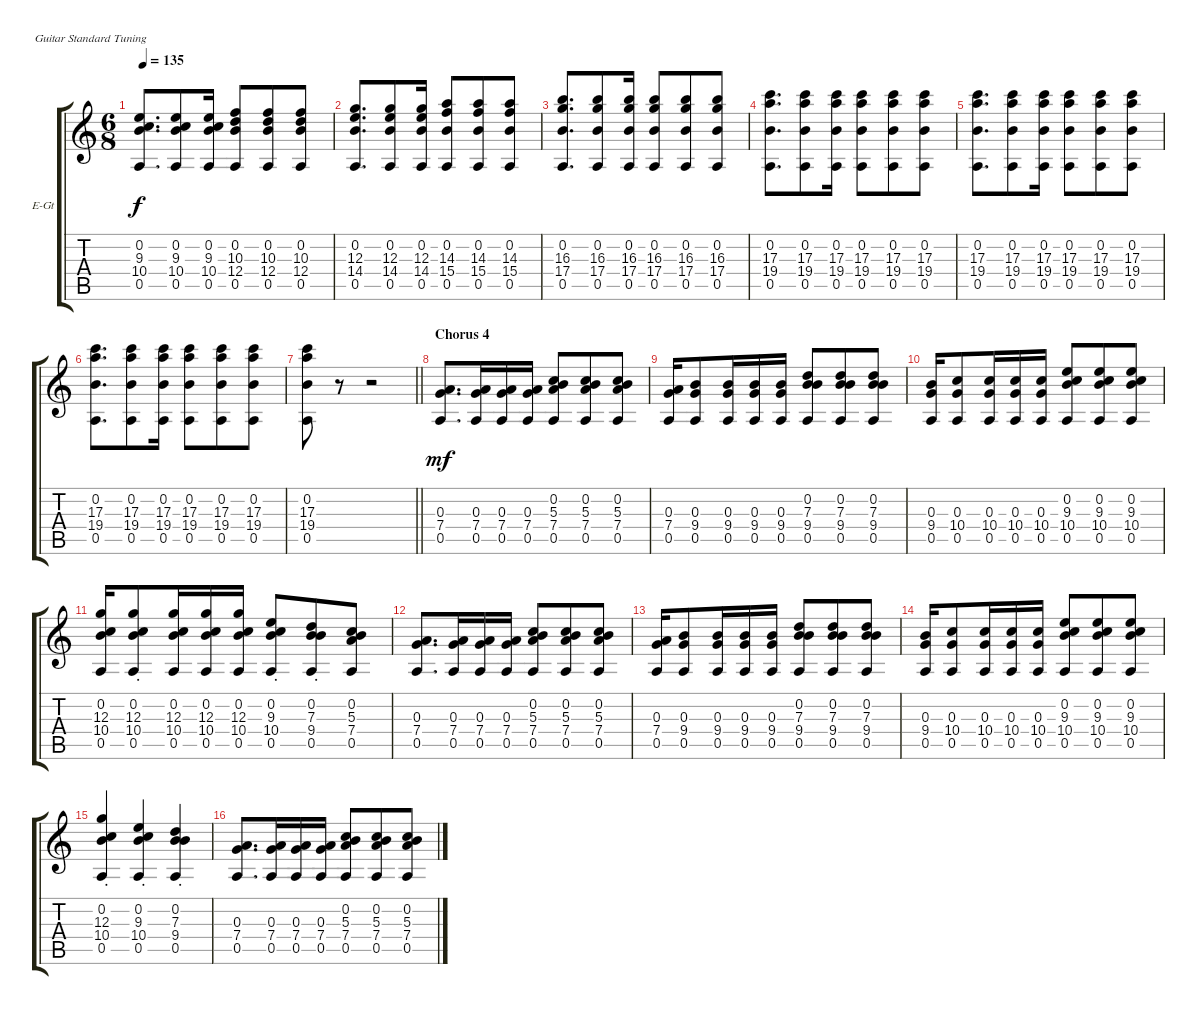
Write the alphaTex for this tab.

\bracketExtendMode groupsimilarinstruments
\firstSystemTrackNameOrientation horizontal
\otherSystemsTrackNameOrientation horizontal
\track ("guitar drive (Artur Potemkin)" "E-Gt") {instrument electricguitarclean}
\staff {score tabs}
\tuning (E4 B3 G3 D3 A2 E2)
\ts (6 8)
\tempo 135
\clef g2
\scale
0.333333
\ks aminor
(0.2 9.3 10.4 0.5).8{d dy f} (0.2 9.3 10.4 0.5).8 (0.2 9.3 10.4 0.5).16 (0.2 10.3 12.4 0.5).8 (0.2 10.3 12.4 0.5).8 (0.2 10.3 12.4 0.5).8 |
\scale
0.333333 (0.2 12.3 14.4 0.5).8{d} (0.2 12.3 14.4 0.5).8 (0.2 12.3 14.4 0.5).16 (0.2 14.3 15.4 0.5).8 (0.2 14.3 15.4 0.5).8 (0.2 14.3 15.4 0.5).8 |
\scale
0.333333 (0.2 16.3 17.4 0.5).8{d} (0.2 16.3 17.4 0.5).8 (0.2 16.3 17.4 0.5).16 (0.2 16.3 17.4 0.5).8 (0.2 16.3 17.4 0.5).8 (0.2 16.3 17.4 0.5).8 |
\scale
0.333333 (0.2 17.3 19.4 0.5).8{d} (0.2 17.3 19.4 0.5).8 (0.2 17.3 19.4 0.5).16 (0.2 17.3 19.4 0.5).8 (0.2 17.3 19.4 0.5).8 (0.2 17.3 19.4 0.5).8 |
\scale
0.333333 (0.2 17.3 19.4 0.5).8{d} (0.2 17.3 19.4 0.5).8 (0.2 17.3 19.4 0.5).16 (0.2 17.3 19.4 0.5).8 (0.2 17.3 19.4 0.5).8 (0.2 17.3 19.4 0.5).8 |
\scale
0.333333 (0.2 17.3 19.4 0.5).8{d} (0.2 17.3 19.4 0.5).8 (0.2 17.3 19.4 0.5).16 (0.2 17.3 19.4 0.5).8 (0.2 17.3 19.4 0.5).8 (0.2 17.3 19.4 0.5).8 |
\scale
0.333333
\barLineRight lightlight
(0.2 17.3 19.4 0.5).8 r.8 r.2 |
\section ("" "Chorus 4")
\scale
0.333333 (0.3 7.4 0.5).8{d dy mf} (0.3 7.4 0.5).16 (0.3 7.4 0.5).16 (0.3 7.4 0.5).16 (0.2 5.3 7.4 0.5).8 (0.2 5.3 7.4 0.5).8 (0.2 5.3 7.4 0.5).8 |
\scale
0.333333 (0.3 7.4 0.5).16 (0.3 9.4 0.5).8 (0.3 9.4 0.5).16 (0.3 9.4 0.5).16 (0.3 9.4 0.5).16 (0.2 7.3 9.4 0.5).8 (0.2 7.3 9.4 0.5).8 (0.2 7.3 9.4 0.5).8 |
\scale
0.333333 (0.3 9.4 0.5).16 (0.3 10.4 0.5).8 (0.3 10.4 0.5).16 (0.3 10.4 0.5).16 (0.3 10.4 0.5).16 (0.2 9.3 10.4 0.5).8 (0.2 9.3 10.4 0.5).8 (0.2 9.3 10.4 0.5).8 |
\scale
0.333333 (0.2 12.3 10.4 0.5).16 (0.2{st} 12.3{st} 10.4{st} 0.5{st}).8 (0.2 12.3 10.4 0.5).16 (0.2 12.3 10.4 0.5).16 (0.2 12.3 10.4 0.5).16 (0.2{st} 9.3{st} 10.4{st} 0.5{st}).8 (0.2{st} 7.3{st} 9.4{st} 0.5{st}).8 (0.2 5.3 7.4 0.5).8 |
\scale
0.333333 (0.3 7.4 0.5).8{d} (0.3 7.4 0.5).16 (0.3 7.4 0.5).16 (0.3 7.4 0.5).16 (0.2 5.3 7.4 0.5).8 (0.2 5.3 7.4 0.5).8 (0.2 5.3 7.4 0.5).8 |
\scale
0.333333 (0.3 7.4 0.5).16 (0.3 9.4 0.5).8 (0.3 9.4 0.5).16 (0.3 9.4 0.5).16 (0.3 9.4 0.5).16 (0.2 7.3 9.4 0.5).8 (0.2 7.3 9.4 0.5).8 (0.2 7.3 9.4 0.5).8 |
\scale
0.333333 (0.3 9.4 0.5).16 (0.3 10.4 0.5).8 (0.3 10.4 0.5).16 (0.3 10.4 0.5).16 (0.3 10.4 0.5).16 (0.2 9.3 10.4 0.5).8 (0.2 9.3 10.4 0.5).8 (0.2 9.3 10.4 0.5).8 |
\scale
0.333333 (0.2{st} 12.3{st} 10.4{st} 0.5{st}).4 (0.2{st} 9.3{st} 10.4{st} 0.5{st}).4 (0.2{st} 7.3{st} 9.4{st} 0.5{st}).4 |
\scale
0.333333 (0.3 7.4 0.5).8{d} (0.3 7.4 0.5).16 (0.3 7.4 0.5).16 (0.3 7.4 0.5).16 (0.2 5.3 7.4 0.5).8 (0.2 5.3 7.4 0.5).8 (0.2 5.3 7.4 0.5).8
